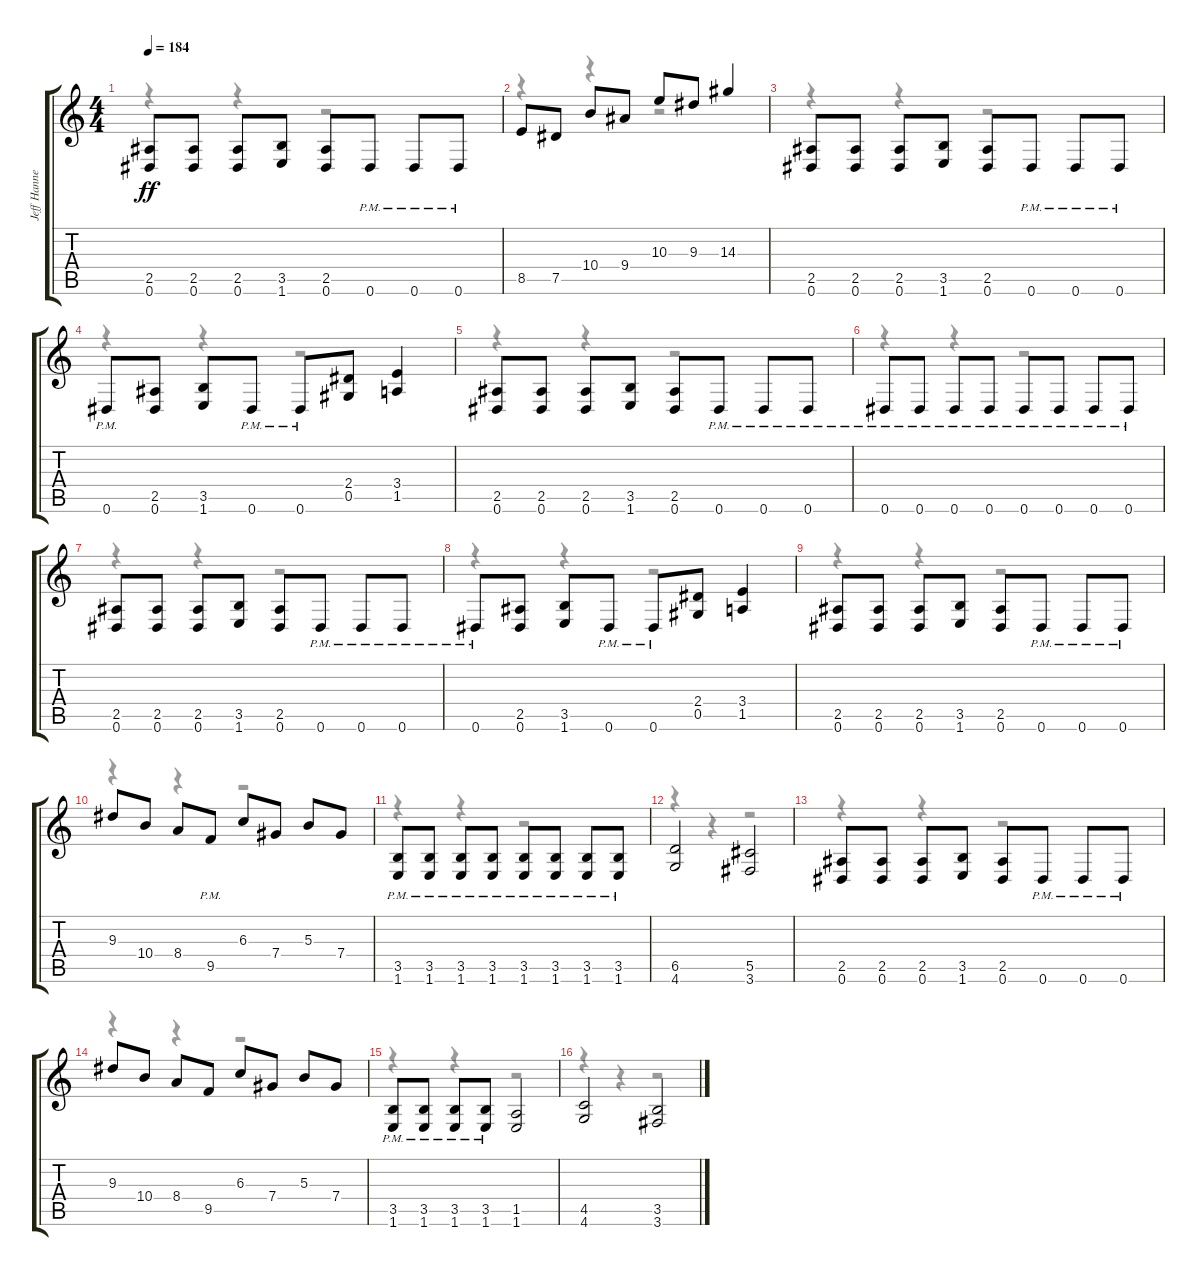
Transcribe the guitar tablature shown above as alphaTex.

\track ("Jeff Hanneman" "Jeff Hanne") {instrument distortionguitar}
\staff {score tabs}
\tuning (Eb4 Bb3 Gb3 Db3 Ab2 Eb2) {hide}
\voice
\ts (4 4)
\tempo 184
\clef g2
\ks c
(2.5 0.6).8{dy ff} (2.5 0.6).8 (2.5 0.6).8 (3.5 1.6).8 (2.5 0.6).8 0.6{pm}.8 0.6{pm}.8 0.6{pm}.8 |
8.5.8 7.5.8 10.4.8 9.4.8 10.3.8 9.3.8 14.3.4 |
(2.5 0.6).8 (2.5 0.6).8 (2.5 0.6).8 (3.5 1.6).8 (2.5 0.6).8 0.6{pm}.8 0.6{pm}.8 0.6{pm}.8 |
0.6{pm}.8 (2.5 0.6).8 (3.5 1.6).8 0.6{pm}.8 0.6{pm}.8 (2.4 0.5).8 (3.4 1.5).4 |
(2.5 0.6).8 (2.5 0.6).8 (2.5 0.6).8 (3.5 1.6).8 (2.5 0.6).8 0.6{pm}.8 0.6{pm}.8 0.6{pm}.8 |
0.6{pm}.8 0.6{pm}.8 0.6{pm}.8 0.6{pm}.8 0.6{pm}.8 0.6{pm}.8 0.6{pm}.8 0.6{pm}.8 |
(2.5 0.6).8 (2.5 0.6).8 (2.5 0.6).8 (3.5 1.6).8 (2.5 0.6).8 0.6{pm}.8 0.6{pm}.8 0.6{pm}.8 |
0.6{pm}.8 (2.5 0.6).8 (3.5 1.6).8 0.6{pm}.8 0.6{pm}.8 (2.4 0.5).8 (3.4 1.5).4 |
(2.5 0.6).8 (2.5 0.6).8 (2.5 0.6).8 (3.5 1.6).8 (2.5 0.6).8 0.6{pm}.8 0.6{pm}.8 0.6{pm}.8 |
9.3.8 10.4.8 8.4.8 9.5{pm}.8 6.3.8 7.4.8 5.3.8 7.4.8 |
(3.5{pm} 1.6{pm}).8 (3.5{pm} 1.6{pm}).8 (3.5{pm} 1.6{pm}).8 (3.5{pm} 1.6{pm}).8 (3.5{pm} 1.6{pm}).8 (3.5{pm} 1.6{pm}).8 (3.5{pm} 1.6{pm}).8 (3.5{pm} 1.6{pm}).8 |
(6.5 4.6).2 (5.5 3.6).2 |
(2.5 0.6).8 (2.5 0.6).8 (2.5 0.6).8 (3.5 1.6).8 (2.5 0.6).8 0.6{pm}.8 0.6{pm}.8 0.6{pm}.8 |
9.3.8 10.4.8 8.4.8 9.5.8 6.3.8 7.4.8 5.3.8 7.4.8 |
(3.5{pm} 1.6{pm}).8 (3.5{pm} 1.6{pm}).8 (3.5{pm} 1.6{pm}).8 (3.5{pm} 1.6{pm}).8 (1.5 1.6).2 |
(4.5 4.6).2 (3.5 3.6).2
\voice
\clef g2
\ottava regular
\simile none
\ks c
r.4{dy f} r.4 r.2 |
r.4 r.4 r.2 |
r.4 r.4 r.2 |
r.4 r.4 r.2 |
r.4 r.4 r.2 |
r.4 r.4 r.2 |
r.4 r.4 r.2 |
r.4 r.4 r.2 |
r.4 r.4 r.2 |
r.4 r.4 r.2 |
r.4 r.4 r.2 |
r.4 r.4 r.2 |
r.4 r.4 r.2 |
r.4 r.4 r.2 |
r.4 r.4 r.2 |
r.4 r.4 r.2
